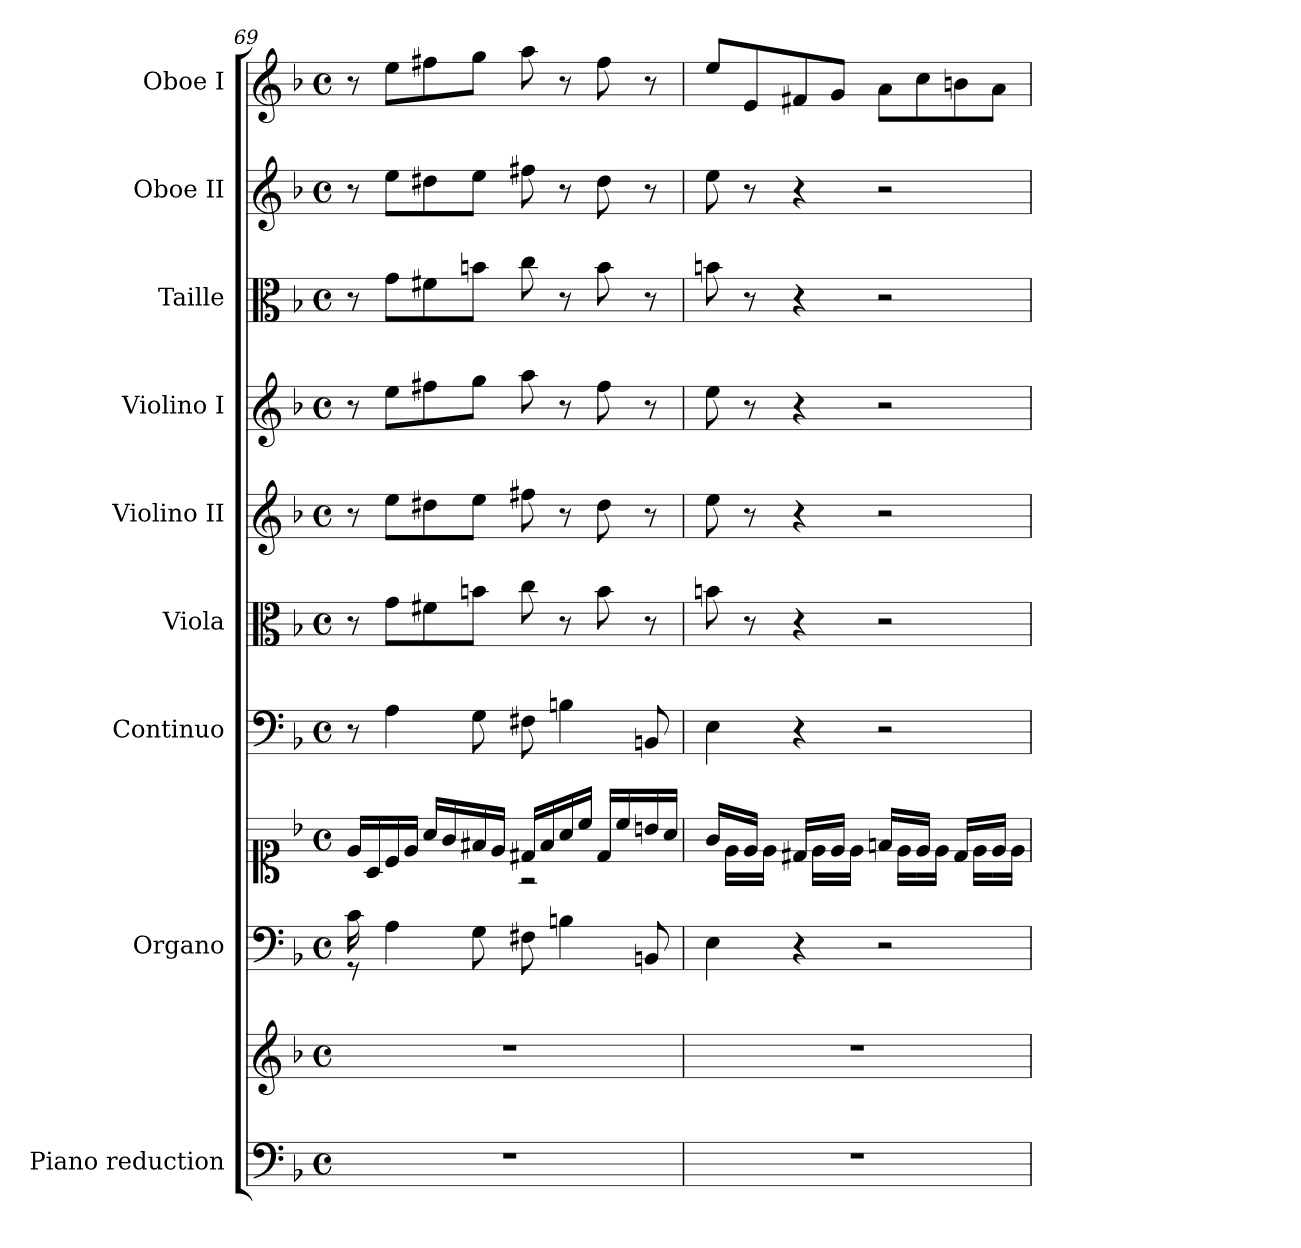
**kern	**kern	**kern	**kern	**kern	**kern	**kern	**kern	**kern	**kern	**kern
*part9	*part9	*part8	*part8	*part7	*part6	*part5	*part4	*part3	*part2	*part1
*staff11	*staff10	*staff9	*staff8	*staff7	*staff6	*staff5	*staff4	*staff3	*staff2	*staff1
*I"Piano reduction	*	*I"Organo	*	*I"Continuo	*I"Viola	*I"Violino II	*I"Violino I	*I"Taille	*I"Oboe II	*I"Oboe I
*I'Pno	*	*	*	*	*I'Vla	*I'Vln	*I'Vln	*	*I'Ob	*I'Ob
*clefF4	*clefG2	*clefF4	*clefC1	*clefF4	*clefC3	*clefG2	*clefG2	*clefC3	*clefG2	*clefG2
*k[b-]	*k[b-]	*k[b-]	*k[b-]	*k[b-]	*k[b-]	*k[b-]	*k[b-]	*k[b-]	*k[b-]	*k[b-]
*M4/4	*M4/4	*M4/4	*M4/4	*M4/4	*M4/4	*M4/4	*M4/4	*M4/4	*M4/4	*M4/4
*met(c)	*met(c)	*met(c)	*met(c)	*met(c)	*met(c)	*met(c)	*met(c)	*met(c)	*met(c)	*met(c)
=69	=69	=69	=69	=69	=69	=69	=69	=69	=69	=69
*	*	*^	*^	*	*	*	*	*	*	*
1r	1r	16c\	8rGG	16e/LL	16ryy	8r	8r	8r	8r	8r	8r	8r
.	.	2...ryy	.	16A/	16ryy	.	.	.	.	.	.	.
.	.	.	4A\	16c/	8ryy	4A\	8g\L	8ee\L	8ee\L	8g\L	8ee\L	8ee\L
.	.	.	.	16e/JJ	.	.	.	.	.	.	.	.
.	.	.	.	16a/LL	4ryy	.	8f#X\	8dd#X\	8ff#X\	8f#X\	8dd#X\	8ff#X\
.	.	.	.	16g/	.	.	.	.	.	.	.	.
.	.	.	8G\	16f#X/	.	8G\	8bn\J	8ee\J	8gg\J	8bn\J	8ee\J	8gg\J
.	.	.	.	16e/JJ	.	.	.	.	.	.	.	.
.	.	.	8F#X\	16d#X/LL	2r	8F#X\	8cc\	8ff#X\	8aa\	8cc\	8ff#X\	8aa\
.	.	.	.	16f#/	.	.	.	.	.	.	.	.
.	.	.	4Bn\	16a/	.	4Bn\	8r	8r	8r	8r	8r	8r
.	.	.	.	16cc/JJ	.	.	.	.	.	.	.	.
.	.	.	.	16d#/LL	.	.	8b\	8dd#\	8ff#\	8b\	8dd#\	8ff#\
.	.	.	.	16cc/	.	.	.	.	.	.	.	.
.	.	.	8BBn/	16bn/	.	8BBn/	8r	8r	8r	8r	8r	8r
.	.	.	.	16a/JJ	.	.	.	.	.	.	.	.
*	*	*v	*v	*	*	*	*	*	*	*	*	*
=70	=70	=70	=70	=70	=70	=70	=70	=70	=70	=70	=70
1r	1r	4E\	16g/LL	16ryy	4E\	8bn\	8ee\	8ee\	8bn\	8ee\	8ee/L
.	.	.	16rAyy	16e\LL	.	.	.	.	.	.	.
.	.	.	16e/JJ	16rddyy	.	8r	8r	8r	8r	8r	8e/
.	.	.	16ryy	16e\JJ	.	.	.	.	.	.	.
.	.	4r	16d#X/LL	16ryy	4r	4r	4r	4r	4r	4r	8f#X/
.	.	.	16rFyy	16e\LL	.	.	.	.	.	.	.
.	.	.	16e/JJ	16rddyy	.	.	.	.	.	.	8g/J
.	.	.	16ryy	16e\JJ	.	.	.	.	.	.	.
.	.	2r	16fn/LL	16ryy	2r	2r	2r	2r	2r	2r	8a\L
.	.	.	16rFyy	16e\LL	.	.	.	.	.	.	.
.	.	.	16e/JJ	16rddyy	.	.	.	.	.	.	8cc\
.	.	.	16ryy	16e\JJ	.	.	.	.	.	.	.
.	.	.	16d#/LL	16ryy	.	.	.	.	.	.	8bn\
.	.	.	16rFyy	16e\LL	.	.	.	.	.	.	.
.	.	.	16e/JJ	16rddyy	.	.	.	.	.	.	8a\J
.	.	.	16ryy	16e\JJ	.	.	.	.	.	.	.
*	*	*	*v	*v	*	*	*	*	*	*	*
=	=	=	=	=	=	=	=	=	=	=
*-	*-	*-	*-	*-	*-	*-	*-	*-	*-	*-
